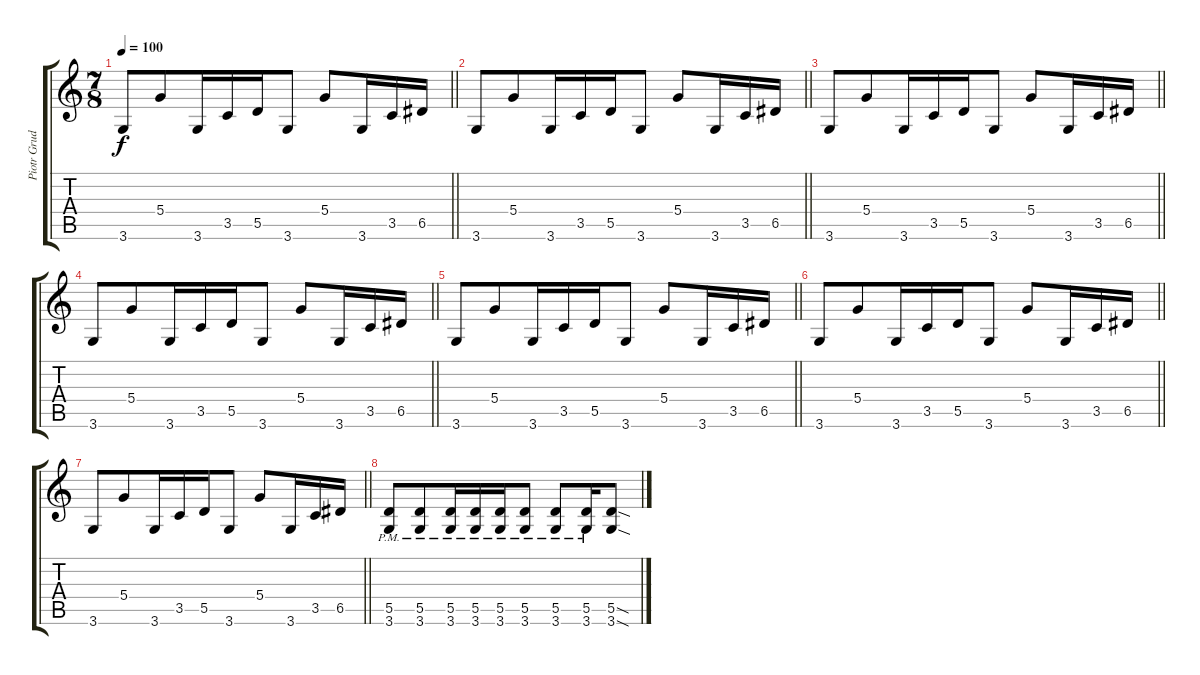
\track ("Piotr Grudzinski" "Piotr Grud") {instrument acousticguitarsteel}
\staff {score tabs}
\tuning (E4 B3 G3 D3 A2 E2) {hide}
\ts (7 8)
\tempo 100
\clef g2
\barLineRight lightlight
\ks c
3.6.8{dy f} 5.4.8 3.6.16 3.5.16 5.5.16 3.6.8 5.4.8 3.6.16 3.5.16 6.5.16 |
\barLineRight lightlight
3.6.8 5.4.8 3.6.16 3.5.16 5.5.16 3.6.8 5.4.8 3.6.16 3.5.16 6.5.16 |
\barLineRight lightlight
3.6.8 5.4.8 3.6.16 3.5.16 5.5.16 3.6.8 5.4.8 3.6.16 3.5.16 6.5.16 |
\barLineRight lightlight
3.6.8 5.4.8 3.6.16 3.5.16 5.5.16 3.6.8 5.4.8 3.6.16 3.5.16 6.5.16 |
\barLineRight lightlight
3.6.8 5.4.8 3.6.16 3.5.16 5.5.16 3.6.8 5.4.8 3.6.16 3.5.16 6.5.16 |
\barLineRight lightlight
3.6.8 5.4.8 3.6.16 3.5.16 5.5.16 3.6.8 5.4.8 3.6.16 3.5.16 6.5.16 |
\barLineRight lightlight
3.6.8 5.4.8 3.6.16 3.5.16 5.5.16 3.6.8 5.4.8 3.6.16 3.5.16 6.5.16 |
(5.5{pm} 3.6{pm}).8 (5.5{pm} 3.6{pm}).8 (5.5 3.6{pm}).16 (5.5 3.6{pm}).16 (5.5 3.6{pm}).16 (5.5{pm} 3.6{pm}).8 (5.5{pm} 3.6{pm}).8 (5.5 3.6{pm}).16 (5.5{sod} 3.6{sod}).8
